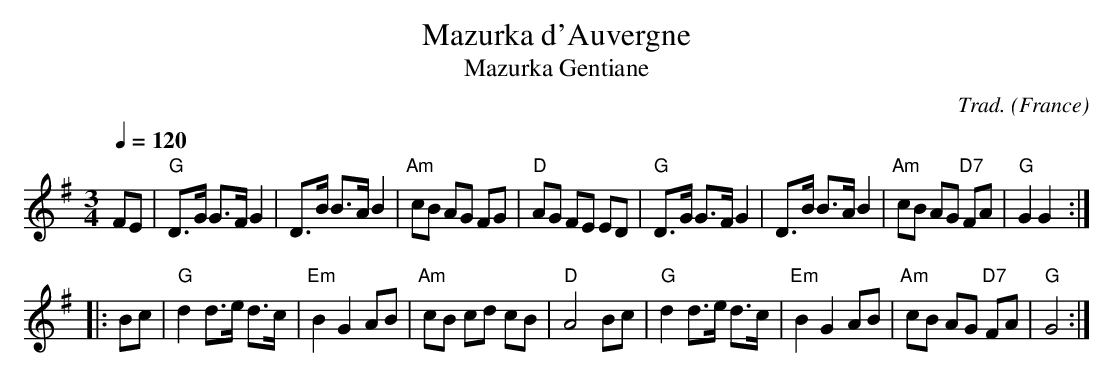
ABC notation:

X:1
T:Mazurka d'Auvergne
T:Mazurka Gentiane
C:Trad.
O:France
M:3/4
L:1/8
Q:1/4=120
K:G
FE|"G"D>G G>F G2|D>B B>A B2|"Am"cB AG FG|"D"AG FE ED|"G"D>G G>F G2|D>B B>A B2|"Am"cB AG "D7"FA|"G"G2G2:|
|:Bc|"G"d2 d>e d>c|"Em"B2G2 AB|"Am"cB cd cB|"D"A4 Bc|"G"d2 d>e d>c|"Em"B2G2 AB|"Am"cB AG "D7"FA|"G"G4:|
